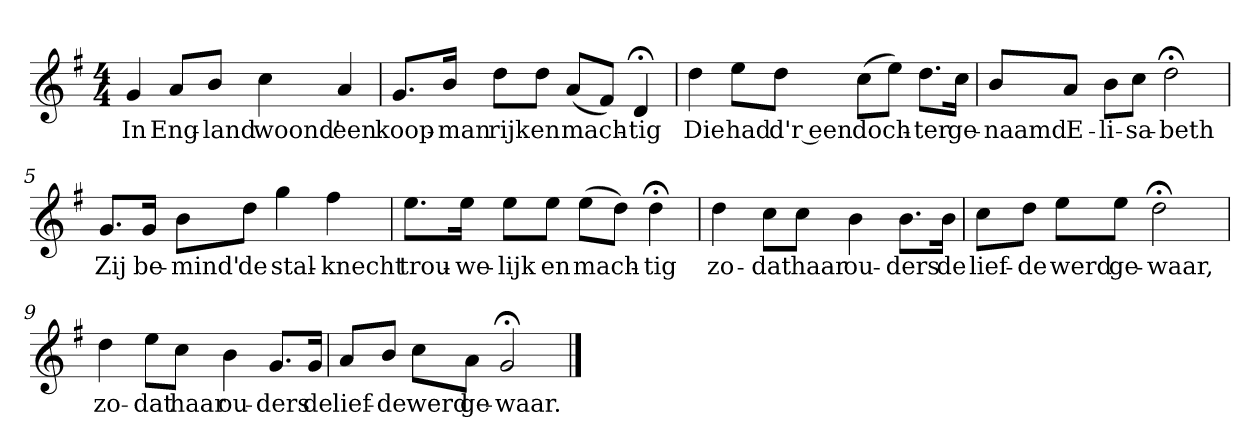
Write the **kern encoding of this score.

**kern	**text
*part1	*part1
*staff1	*staff1
*k[f#]	*
*G:	*
*M4/4	*
*MM120	*
=1	=1
4g	In
8aL	Eng-
8bJ	-land
4cc	woond'
4a	een
=2	=2
8.gL	koop-
16bJk	-man
8ddL	rijk
8ddJ	en
(8aL	mach-
8f#J)	.
4d;<	-tig
=3	=3
4dd	Die
8eeL	had
8ddJ	d'r een
(8ccL	doch-
8eeJ)	.
8.ddL	-ter
16ccJk	ge-
=4	=4
8bL	-naamd
8aJ	E-
8bL	-li-
8ccJ	-sa-
2dd;<	-beth
=5	=5
8.gL	Zij
16gJk	be-
8bL	-mind'
8ddJ	de
4gg	stal-
4ff#	-knecht
=6	=6
8.eeL	trou-
16eeJk	-we-
8eeL	-lijk
8eeJ	en
(8eeL	mach-
8ddJ)	.
4dd;<	-tig
=7	=7
4dd	zo-
8ccL	-dat
8ccJ	haar
4b	ou-
8.bL	-ders
16bJk	de
=8	=8
8ccL	lief-
8ddJ	-de
8eeL	werd
8eeJ	ge-
2dd;<	-waar,
=9	=9
4dd	zo-
8eeL	-dat
8ccJ	haar
4b	ou-
8.gL	-ders
16gJk	de
=10	=10
8aL	lief-
8bJ	-de
8ccL	werd
8aJ	ge-
2g;<	-waar.
==	==
*-	*-
